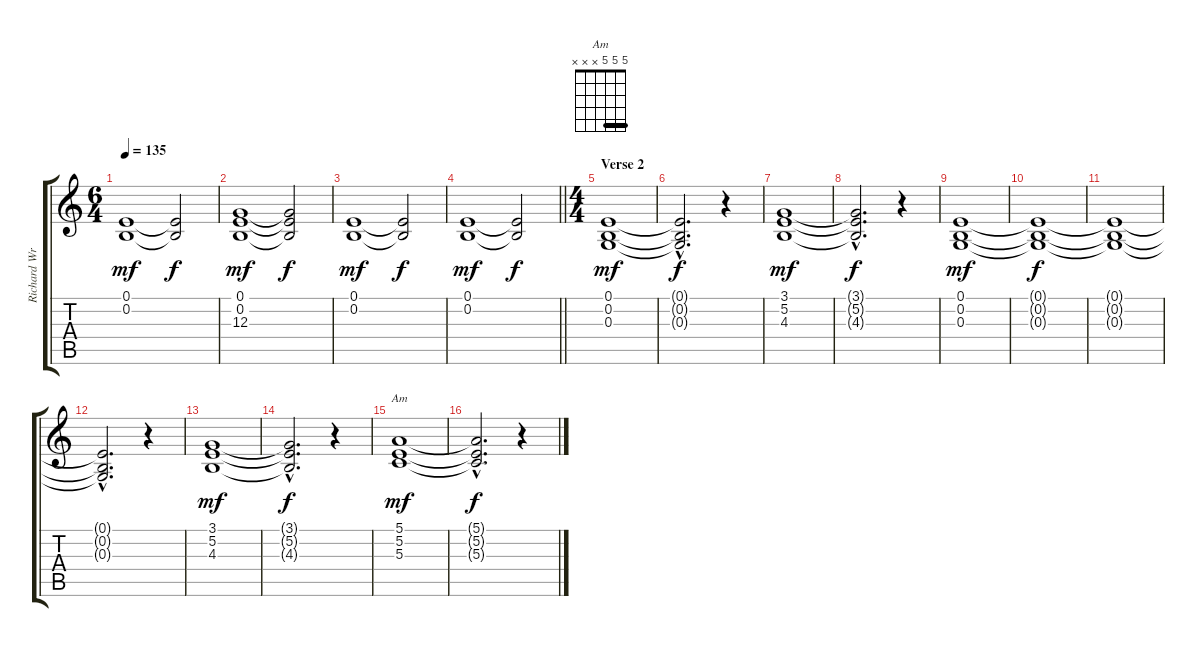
\track ("Richard Wright / Synths (strings)" "Richard Wr") {instrument stringensemble1}
\staff {score tabs}
\tuning (E4 B3 G3 D3 A2 E2) {hide}
\chord ("Am" 5 5 5 x x x) {barre 5}
\ts (6 4)
\tempo 135
\clef g2
\ks c
(0.1 0.2).1{dy mf} (0.1{t} 0.2{t}).2{dy f} |
(0.1 0.2 12.3).1{dy mf} (0.1{t} 0.2{t} 12.3{t}).2{dy f} |
(0.1 0.2).1{dy mf} (0.1{t} 0.2{t}).2{dy f} |
\barLineRight lightlight
(0.1 0.2).1{dy mf} (0.1{t} 0.2{t}).2{dy f} |
\ts (4 4)
\section ("" "Verse 2")
(0.1 0.2 0.3).1{dy mf} |
(0.1{hac t} 0.2{hac t} 0.3{hac t}).2{d dy f} r.4 |
(3.1 5.2 4.3).1{dy mf} |
(3.1{hac t} 5.2{hac t} 4.3{hac t}).2{d dy f} r.4 |
(0.1 0.2 0.3).1{dy mf} |
(0.1{t} 0.2{t} 0.3{t}).1{dy f} |
(0.1{t} 0.2{t} 0.3{t}).1 |
(0.1{hac t} 0.2{hac t} 0.3{hac t}).2{d} r.4 |
(3.1 5.2 4.3).1{dy mf} |
(3.1{hac t} 5.2{hac t} 4.3{hac t}).2{d dy f} r.4 |
(5.1 5.2 5.3).1{ch "Am" dy mf} |
(5.1{hac t} 5.2{hac t} 5.3{hac t}).2{d dy f} r.4
